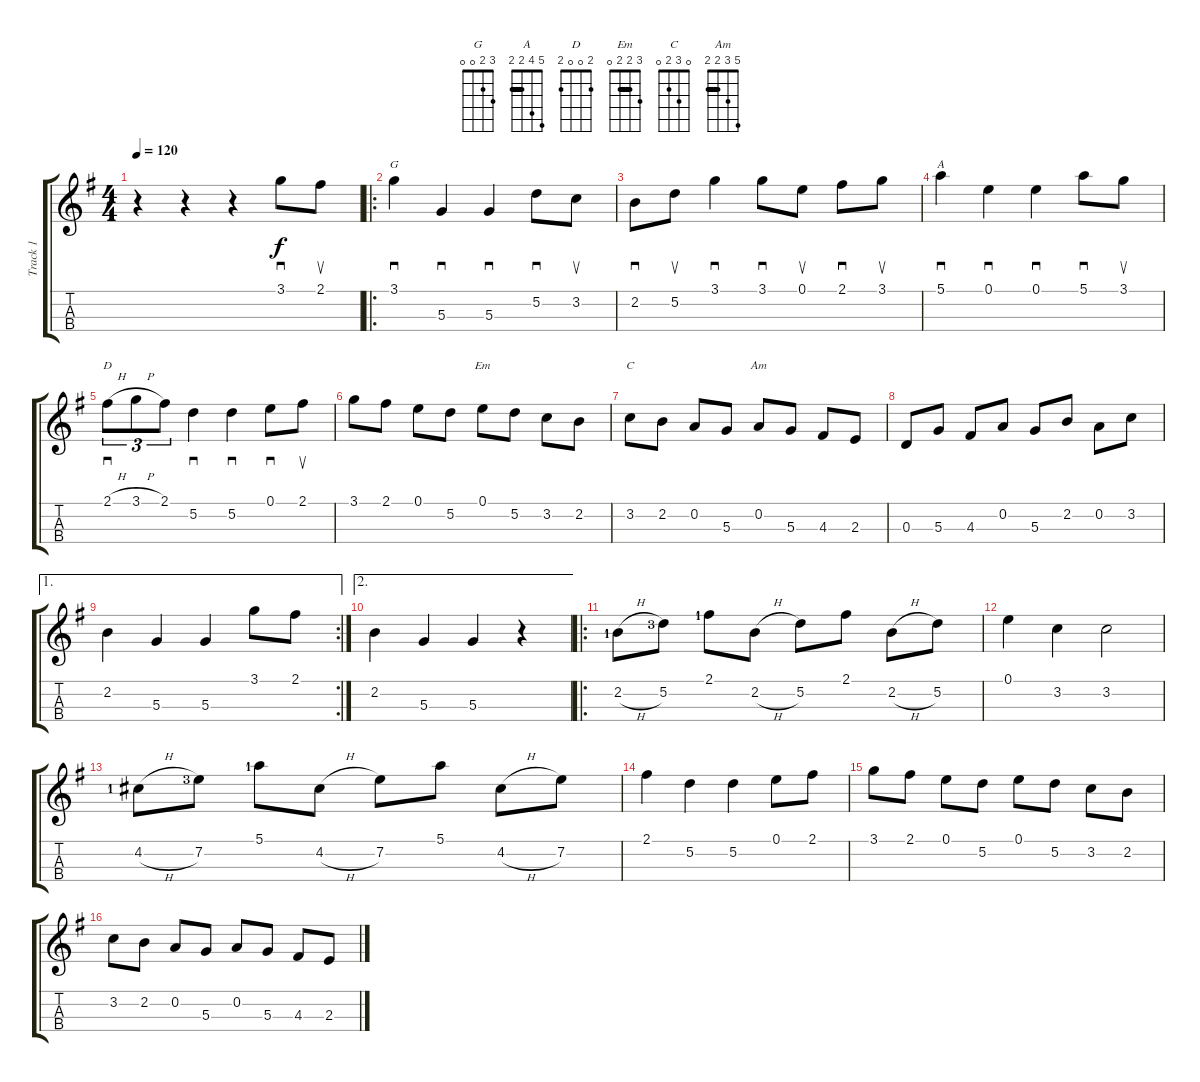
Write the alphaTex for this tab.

\track ("Track 1" "Track 1") {instrument acousticguitarsteel}
\staff {score tabs}
\tuning (E4 A3 D3 G2) {hide}
\chord ("G" 3 2 0 0)
\chord ("A" 5 4 2 2) {barre 2}
\chord ("D" 2 0 0 2)
\chord ("Em" 3 2 2 0) {barre 2}
\chord ("C" 0 3 2 0)
\chord ("Am" 5 3 2 2) {barre 2}
\ts (4 4)
\tempo 120
\clef g2
\ks g
r.4{dy f instrument acousticguitarsteel} r.4 r.4 3.1.8{sd} 2.1.8{su} |
\ro
3.1.4{sd ch "G"} 5.3.4{sd} 5.3.4{sd} 5.2.8{sd} 3.2.8{su} |
2.2.8{sd} 5.2.8{su} 3.1.4{sd} 3.1.8{sd} 0.1.8{su} 2.1.8{sd} 3.1.8{su} |
5.1.4{sd ch "A"} 0.1.4{sd} 0.1.4{sd} 5.1.8{sd} 3.1.8{su} |
2.1{h}.8{sd tu (3 2) ch "D"} 3.1{h}.8{tu (3 2)} 2.1.8{tu (3 2)} 5.2.4{sd} 5.2.4{sd} 0.1.8{sd} 2.1.8{su} |
3.1.8 2.1.8 0.1.8 5.2.8 0.1.8{ch "Em"} 5.2.8 3.2.8 2.2.8 |
3.2.8{ch "C"} 2.2.8 0.2.8 5.3.8 0.2.8{ch "Am"} 5.3.8 4.3.8 2.3.8 |
0.3.8 5.3.8 4.3.8 0.2.8 5.3.8 2.2.8 0.2.8 3.2.8 |
\ae 1
\rc 2
2.2.4 5.3.4 5.3.4 3.1.8 2.1.8 |
\ae 2
2.2.4 5.3.4 5.3.4 r.4 |
\ro
2.2{h lf 2}.8 5.2{lf 4}.8 2.1{lf 2}.8 2.2{h}.8 5.2.8 2.1.8 2.2{h}.8 5.2.8 |
0.1.4 3.2.4 3.2.2 |
4.2{h lf 2}.8 7.2{lf 4}.8 5.1{lf 2}.8 4.2{h}.8 7.2.8 5.1.8 4.2{h}.8 7.2.8 |
2.1.4 5.2.4 5.2.4 0.1.8 2.1.8 |
3.1.8 2.1.8 0.1.8 5.2.8 0.1.8 5.2.8 3.2.8 2.2.8 |
3.2.8 2.2.8 0.2.8 5.3.8 0.2.8 5.3.8 4.3.8 2.3.8
